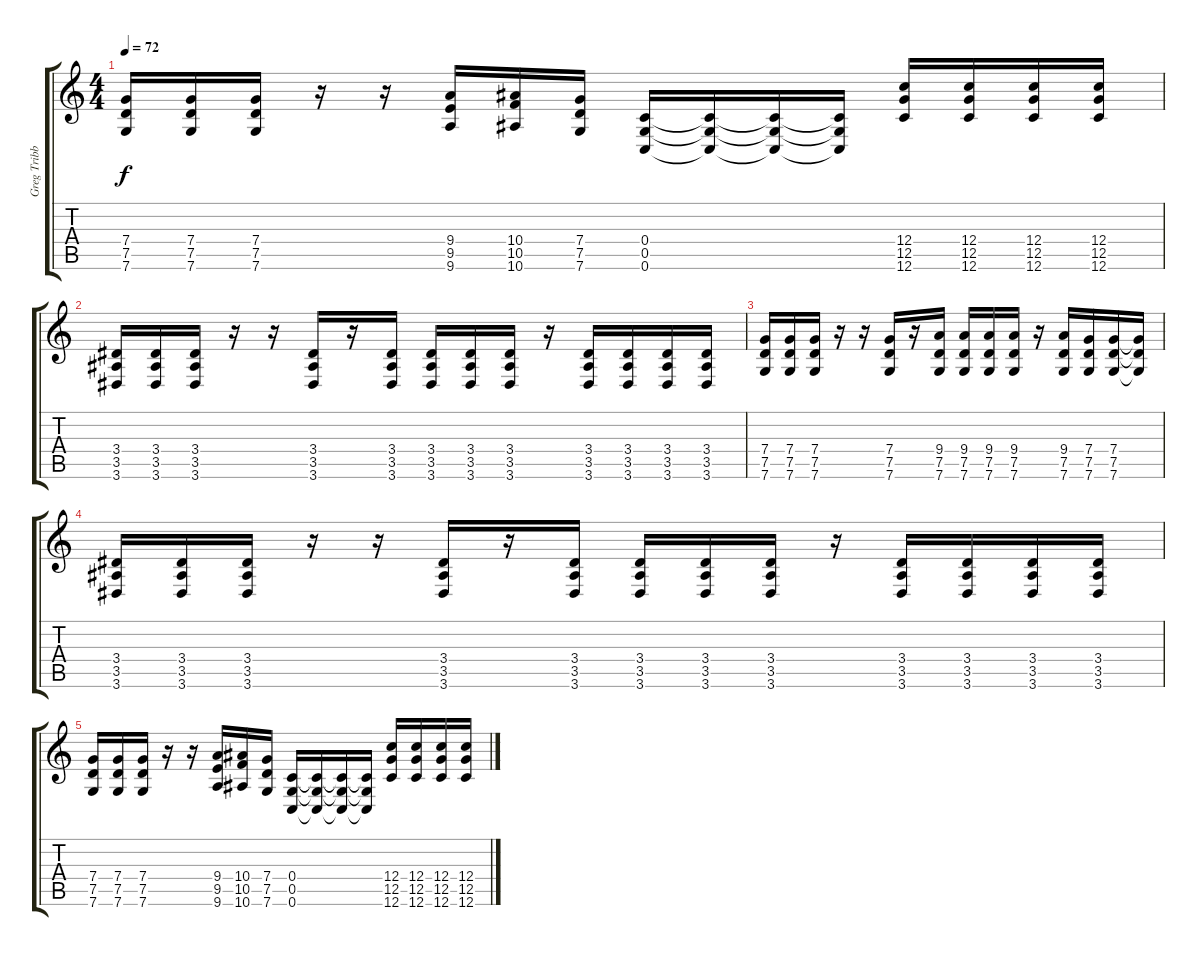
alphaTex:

\track ("Greg Tribbett \"Güüg\" (Volume Effect)" "Greg Tribb") {instrument distortionguitar}
\staff {score tabs}
\tuning (D4 A3 F3 C3 G2 C2) {hide}
\ts (4 4)
\tempo 72
\clef g2
\ks c
(7.4 7.5 7.6).16{dy f} (7.4 7.5 7.6).16 (7.4 7.5 7.6).16 r.16 r.16 (9.4 9.5 9.6).16 (10.4 10.5 10.6).16 (7.4 7.5 7.6).16 (0.4 0.5 0.6).16 (0.4{t} 0.5{t} 0.6{t}).16 (0.4{t} 0.5{t} 0.6{t}).16 (0.4{t} 0.5{t} 0.6{t}).16 (12.4 12.5 12.6).16 (12.4 12.5 12.6).16 (12.4 12.5 12.6).16 (12.4 12.5 12.6).16 |
(3.4 3.5 3.6).16{volume 6} (3.4 3.5 3.6).16 (3.4 3.5 3.6).16 r.16 r.16 (3.4 3.5 3.6).16 r.16 (3.4 3.5 3.6).16 (3.4 3.5 3.6).16 (3.4 3.5 3.6).16 (3.4 3.5 3.6).16 r.16 (3.4 3.5 3.6).16 (3.4 3.5 3.6).16 (3.4 3.5 3.6).16 (3.4 3.5 3.6).16 |
(7.4 7.5 7.6).16 (7.4 7.5 7.6).16 (7.4 7.5 7.6).16 r.16 r.16 (7.4 7.5 7.6).16 r.16 (9.4 7.5 7.6).16 (9.4 7.5 7.6).16 (9.4 7.5 7.6).16 (9.4 7.5 7.6).16 r.16 (9.4 7.5 7.6).16 (7.4 7.5 7.6).16 (7.4 7.5 7.6).16 (7.4{t} 7.5{t} 7.6{t}).16 |
(3.4 3.5 3.6).16{volume 3} (3.4 3.5 3.6).16 (3.4 3.5 3.6).16 r.16 r.16 (3.4 3.5 3.6).16 r.16 (3.4 3.5 3.6).16 (3.4 3.5 3.6).16 (3.4 3.5 3.6).16 (3.4 3.5 3.6).16 r.16 (3.4 3.5 3.6).16 (3.4 3.5 3.6).16 (3.4 3.5 3.6).16 (3.4 3.5 3.6).16 |
(7.4 7.5 7.6).16{volume 1} (7.4 7.5 7.6).16 (7.4 7.5 7.6).16 r.16 r.16 (9.4 9.5 9.6).16 (10.4 10.5 10.6).16 (7.4 7.5 7.6).16 (0.4 0.5 0.6).16 (0.4{t} 0.5{t} 0.6{t}).16 (0.4{t} 0.5{t} 0.6{t}).16 (0.4{t} 0.5{t} 0.6{t}).16 (12.4 12.5 12.6).16 (12.4 12.5 12.6).16 (12.4 12.5 12.6).16 (12.4 12.5 12.6).16
